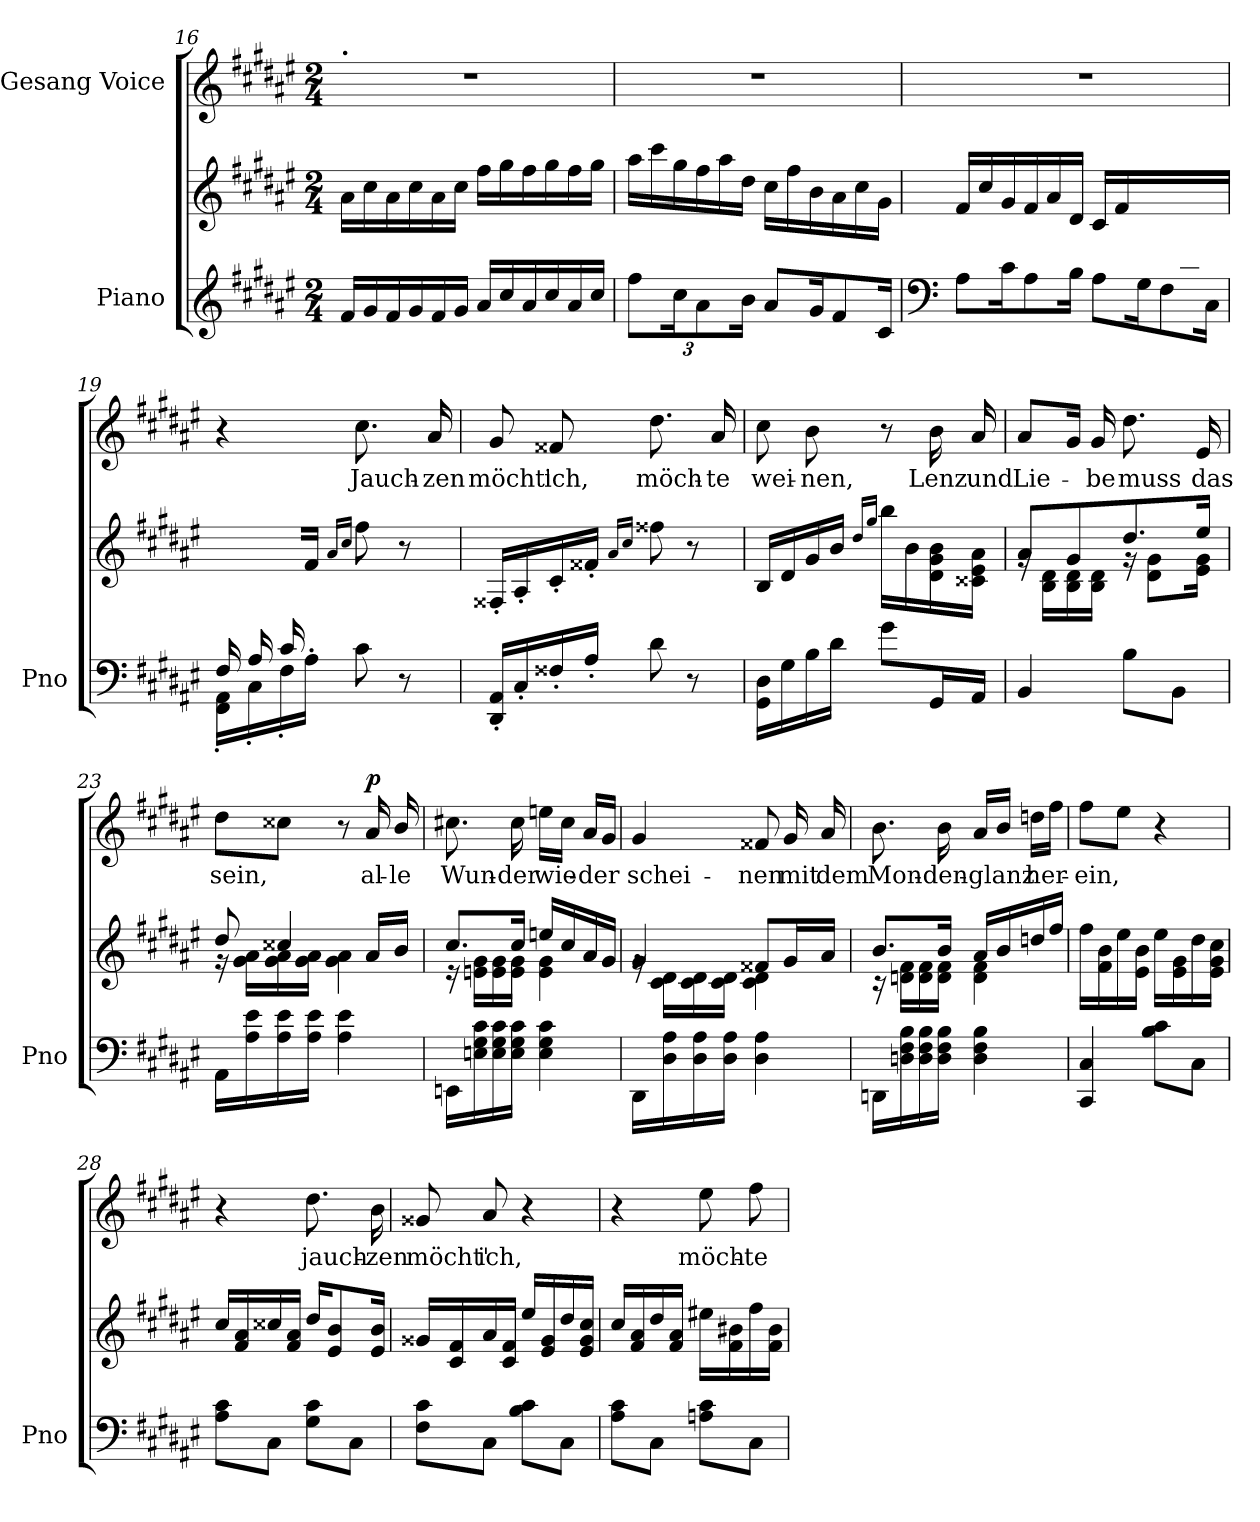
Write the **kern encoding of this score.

**kern	**kern	**kern	**text	**dynam
*part2	*part2	*part1	*part1	*part1
*staff3	*staff2	*staff1	*staff1	*staff1
*I"Piano	*	*I"Gesang Voice	*	*
*I'Pno	*	*	*	*
!!LO:PB:g=z
*clefG2	*clefG2	*clefG2	*	*
*k[f#c#g#d#a#e#]	*k[f#c#g#d#a#e#]	*k[f#c#g#d#a#e#]	*	*
*M2/4	*M2/4	*M2/4	*	*
*Xtuplet	*Xtuplet	*	*	*
=16	=16	=16	=16	=16
!	!	!LO:TX:a:B:t=.	!	!
24f#/LL	24a#\LL	2r	.	.
24g#/	24cc#\	.	.	.
24f#/	24a#\	.	.	.
24g#/	24cc#\	.	.	.
24f#/	24a#\	.	.	.
24g#/JJ	24cc#\JJ	.	.	.
24a#/LL	24ff#\LL	.	.	.
24cc#/	24gg#\	.	.	.
24a#/	24ff#\	.	.	.
24cc#/	24gg#\	.	.	.
24a#/	24ff#\	.	.	.
24cc#/JJ	24gg#\JJ	.	.	.
=17	=17	=17	=17	=17
*tuplet	*	*	*	*
*Xbrackettup	*	*	*	*
12ff#\L	24aa#\LL	2r	.	.
.	24ccc#\	.	.	.
24cc#\K	24gg#\	.	.	.
12a#\	24ff#\	.	.	.
.	24aa#\	.	.	.
24b\Jk	24dd#\JJ	.	.	.
*Xtuplet	*	*	*	*
12a#/L	24cc#\LL	.	.	.
.	24ff#\	.	.	.
24g#/K	24b\	.	.	.
12f#/	24a#\	.	.	.
.	24cc#\	.	.	.
24c#/Jk	24g#\JJ	.	.	.
=18	=18	=18	=18	=18
*clefF4	*	*	*	*
*^	*	*	*	*
3ryy	12A#\L	24f#/LL	2r	.	.
.	.	24cc#/	.	.	.
.	24c#\K	24g#/	.	.	.
.	12A#\	24f#/	.	.	.
.	.	24a#/	.	.	.
.	24B\Jk	24d#/JJ	.	.	.
.	12A#\L	24c#/LL	.	.	.
.	.	24f#/	.	.	.
24B/	24G#\K	6ryy	.	.	.
24A#/	12F#\	.	.	.	.
24c#/	.	.	.	.	.
24G#/JJ	24C#\Jk	.	.	.	.
!!LO:LB:g=z
=19	=19	=19	=19	=19	=19
16F#/LL	16FF#\' 16AA#\'LL	8.ryy	4r	.	.
16A#/	16C#'\	.	.	.	.
16c#/	16F#'\	.	.	.	.
4ryy	16A#'\JJ	16f#\JJ	.	.	.
.	.	16qa#/LL	.	.	.
.	.	16qcc#/JJ	.	.	.
!	!	!	!	!LO:LY:b	!
.	8c#\	8ff#\	8.cc#\	Jauch-	.
.	8r	8r	.	.	.
!	!	!	!	!LO:LY:b	!
16ryy	.	.	16a#/	-zen	.
*v	*v	*	*	*	*
=20	=20	=20	=20	=20
!	!	!	!LO:LY:b	!
16DD#/' 16AA#/'LL	16F##X'/LL	8g#/	möcht'	.
16C#'/	16A#'/	.	.	.
!	!	!	!LO:LY:b	!
16F##X'/	16c#'/	8f##X/	ich,	.
16A#'/JJ	16f##X'/JJ	.	.	.
.	16qa#/LL	.	.	.
.	16qcc#/JJ	.	.	.
!	!	!	!LO:LY:b	!
8d#\	8ff##X\	8.dd#\	möch-	.
8r	8r	.	.	.
!	!	!	!LO:LY:b	!
.	.	16a#/	-te	.
=21	=21	=21	=21	=21
!	!	!	!LO:LY:b	!
16GG#\ 16D#\LL	16B/LL	8cc#\	wei-	.
16G#\	16d#/	.	.	.
!	!	!	!LO:LY:b	!
16B\	16g#/	8b\	-nen,	.
16d#\JJ	16b/JJ	.	.	.
.	16qdd#/LL	.	.	.
.	16qgg#/JJ	.	.	.
8g#\L	16bb\LL	8r	.	.
.	16b\	.	.	.
!	!	!	!LO:LY:b	!
16GG#/L	16d#\ 16g#\ 16b\	16b\	Lenz	.
!	!	!	!LO:LY:b	!
16AA#/JJ	16c##X\ 16e#\ 16a#\JJ	16a#/	und	.
=22	=22	=22	=22	=22
*	*^	*	*	*
!	!	!	!	!LO:LY:b	!
4BB/	8a#/L	16rg	8a#/L	Lie-	.
.	.	16B\ 16d#\LL	.	.	.
.	8g#/	16B\ 16d#\	16g#/Jk	.	.
!	!	!	!	!LO:LY:b	!
.	.	16B\ 16d#\JJ	16g#/	-be	.
!	!	!	!	!LO:LY:b	!
8B\L	8.dd#/	16rg	8.dd#\	muss	.
.	.	8d#\ 8g#\L	.	.	.
8BB\J	.	.	.	.	.
!	!	!	!	!LO:LY:b	!
.	16ee#/Jk	16e#\ 16g#\Jk	16e#/	das	.
!!LO:LB:g=z
=23	=23	=23	=23	=23	=23
!	!	!	!	!LO:LY:b	!
16AA#\LL	8dd#/	16r	8dd#\L	sein,	.
16A#\ 16e#\	.	16g#\ 16a#\LL	.	.	.
16A#\ 16e#\	4cc##X/	16g#\ 16a#\	8cc##X\J	.	.
16A#\ 16e#\JJ	.	16g#\ 16a#\JJ	.	.	.
4A#\ 4e#\	.	4g#\ 4a#\	8r	.	.
!	!	!	!	!LO:LY:b	!LO:DY:a
.	16a#/LL	.	16a#/	al-	p
!	!	!	!	!LO:LY:b	!
.	16b/JJ	.	16b/	-le	.
=24	=24	=24	=24	=24	=24
!	!	!	!	!LO:LY:b	!
16EEn\LL	8.cc#/L	16r	8.cc#X\	Wun-	.
16En\ 16G#\ 16c#\	.	16en\ 16g#\LL	.	.	.
16E\ 16G#\ 16c#\	.	16e\ 16g#\	.	.	.
!	!	!	!	!LO:LY:b	!
16E\ 16G#\ 16c#\JJ	16cc#/Jk	16e\ 16g#\JJ	16cc#\	-der	.
!	!	!	!	!LO:LY:b	!
4E\ 4G#\ 4c#\	16een/LL	4e\ 4g#\	16een\LL	wie-	.
.	16cc#/	.	16cc#\JJ	.	.
!	!	!	!	!LO:LY:b	!
.	16a#/	.	16a#/LL	-der	.
.	16g#/JJ	.	16g#/JJ	.	.
=25	=25	=25	=25	=25	=25
!	!	!	!	!LO:LY:b	!
16DD#\LL	4g#/	16rg	4g#/	schei-	.
16D#\ 16A#\	.	16c#\ 16d#\LL	.	.	.
16D#\ 16A#\	.	16c#\ 16d#\	.	.	.
16D#\ 16A#\JJ	.	16c#\ 16d#\JJ	.	.	.
!	!	!	!	!LO:LY:b	!
4D#\ 4A#\	8f##X/L	4c#\ 4d#\	8f##X/	-nen	.
!	!	!	!	!LO:LY:b	!
.	16g#/L	.	16g#/	mit	.
!	!	!	!	!LO:LY:b	!
.	16a#/JJ	.	16a#/	dem	.
=26	=26	=26	=26	=26	=26
!	!	!	!	!LO:LY:b	!
16DDn\LL	8.b/L	16r	8.b\	Mon-	.
16Dn\ 16F#\ 16B\	.	16dn\ 16f#\LL	.	.	.
16D\ 16F#\ 16B\	.	16d\ 16f#\	.	.	.
!	!	!	!	!LO:LY:b	!
16D\ 16F#\ 16B\JJ	16b/Jk	16d\ 16f#\JJ	16b\	-den-	.
!	!	!	!	!LO:LY:b	!
4D\ 4F#\ 4B\	16a#/LL	4d\ 4f#\	16a#/LL	-glanz	.
.	16b/	.	16b/JJ	.	.
!	!	!	!	!LO:LY:b	!
.	16ddn/	.	16ddn\LL	her-	.
.	16ff#/JJ	.	16ff#\JJ	.	.
*	*v	*v	*	*	*
!!LO:LB:g=z
=27	=27	=27	=27	=27
!	!	!	!LO:LY:b	!
4CC#/ 4C#/	16ff#\LL	8ff#\L	ein,	.
.	16f#\ 16b\	.	.	.
.	16ee#\	8ee#\J	.	.
.	16e#\ 16b\JJ	.	.	.
8B\ 8c#\L	16ee#\LL	4r	.	.
.	16e#\ 16g#\	.	.	.
8C#\J	16dd#\	.	.	.
.	16e#\ 16g#\ 16cc#\JJ	.	.	.
=28	=28	=28	=28	=28
8A#\ 8c#\L	16cc#/LL	4r	.	.
.	16f#/ 16a#/	.	.	.
8C#\J	16cc##X/	.	.	.
.	16f#/ 16a#/JJ	.	.	.
!	!	!	!LO:LY:b	!
8G#\ 8c#\L	16dd#/KL	8.dd#\	jauch-	.
.	8e#/ 8b/	.	.	.
8C#\J	.	.	.	.
!	!	!	!LO:LY:b	!
.	16e#/ 16b/Jk	16b\	-zen	.
=29	=29	=29	=29	=29
!	!	!	!LO:LY:b	!
8F#\ 8c#\L	16g##X/LL	8g##X/	möcht'	.
.	16c#/ 16f#/	.	.	.
!	!	!	!LO:LY:b	!
8C#\J	16a#/	8a#/	ich,	.
.	16c#/ 16f#/JJ	.	.	.
8B\ 8c#\L	16ee#/LL	4r	.	.
.	16e#/ 16g##/	.	.	.
8C#\J	16dd#/	.	.	.
.	16e#/ 16g##/ 16cc#/JJ	.	.	.
=30	=30	=30	=30	=30
8A#\ 8c#\L	16cc#/LL	4r	.	.
.	16f#/ 16a#/	.	.	.
8C#\J	16dd#/	.	.	.
.	16f#/ 16a#/JJ	.	.	.
!	!	!	!LO:LY:b	!
8An\ 8c#\L	16ee#X\LL	8ee#\	möch-	.
.	16f#\ 16b#X\	.	.	.
!	!	!	!LO:LY:b	!
8C#\J	16ff#\	8ff#\	-te	.
.	16f#\ 16b#\JJ	.	.	.
=	=	=	=	=
*-	*-	*-	*-	*-
